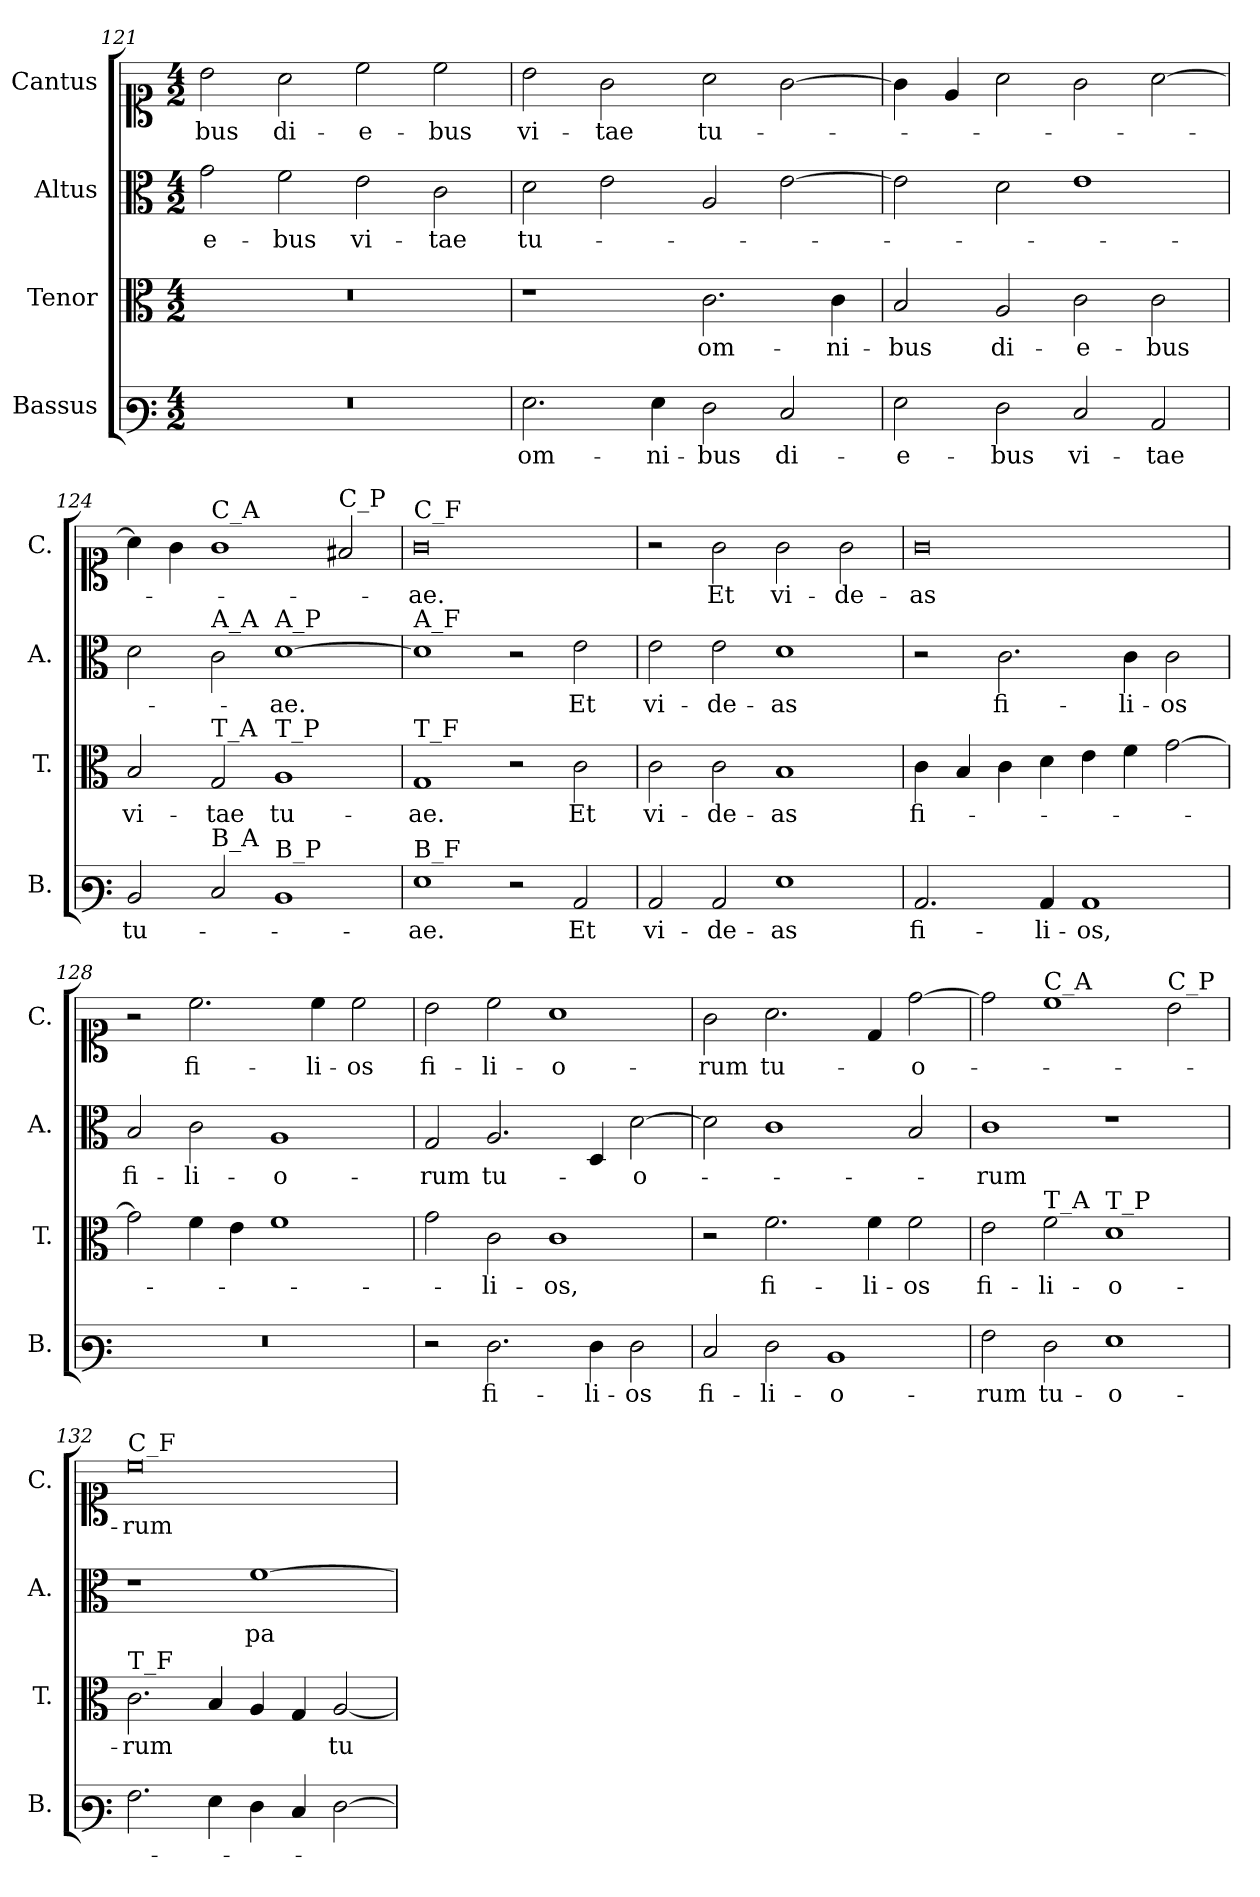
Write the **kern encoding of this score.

**kern	**text	**kern	**text	**kern	**text	**kern	**text
*part4	*part4	*part3	*part3	*part2	*part2	*part1	*part1
*staff4	*staff4	*staff3	*staff3	*staff2	*staff2	*staff1	*staff1
*I"Bassus	*	*I"Tenor	*	*I"Altus	*	*I"Cantus	*
*I'B.	*	*I'T.	*	*I'A.	*	*I'C.	*
*clefF3	*	*clefC3	*	*clefC3	*	*clefC1	*
*k[]	*	*k[]	*	*k[]	*	*k[]	*
*M4/2	*	*M4/2	*	*M4/2	*	*M4/2	*
=121	=121	=121	=121	=121	=121	=121	=121
!LO:N:vis=1	!	!LO:N:vis=1	!	!	!	!	!
0r	.	0r	.	2g\	-e-	2b\	-bus
.	.	.	.	2f\	-bus	2a\	di-
.	.	.	.	2e\	vi-	2cc\	-e-
.	.	.	.	2c\	-tae	2cc\	-bus
!!LO:LB:g=z
=122	=122	=122	=122	=122	=122	=122	=122
2.G\	om-	1r	.	2d\	tu-	2b\	vi-
.	.	.	.	2e\	.	2g\	-tae
4G\	ni-	.	.	.	.	.	.
2F\	-bus	2.c\	om-	2A/	.	2a\	tu-
2E/	di-	.	.	[2e\	.	[2g\	.
.	.	4c\	-ni-	.	.	.	.
=123	=123	=123	=123	=123	=123	=123	=123
2G\	-e-	2B/	-bus	2e\]	.	4g\]	.
.	.	.	.	.	.	4e/	.
2F\	-bus	2A/	di-	2d\	.	2a\	.
2E/	vi-	2c\	-e-	1e	.	2g\	.
2C/	-tae	2c\	-bus	.	.	[2a\	.
=124	=124	=124	=124	=124	=124	=124	=124
2D/	tu-	2B/	vi-	2d\	.	4a\]	.
.	.	.	.	.	.	4g\	.
!	!	!	!	!	!	!LO:TX:a:t=C_A	!
!	!	!	!	!LO:TX:a:t=A_A	!	!	!
!	!	!LO:TX:a:t=T_A	!	!	!	!	!
!LO:TX:a:t=B_A	!	!	!	!	!	!	!
2E/	.	2G/	-tae	2c\	.	1g	.
!	!	!	!	!LO:TX:a:t=A_P	!	!	!
!	!	!LO:TX:a:t=T_P	!	!	!	!	!
!LO:TX:a:t=B_P	!	!	!	!	!	!	!
1D	.	1A	tu-	[1d	-ae.	.	.
!	!	!	!	!	!	!LO:TX:a:t=C_P	!
.	.	.	.	.	.	2f#X/	.
=125	=125	=125	=125	=125	=125	=125	=125
!	!	!	!	!	!	!LO:TX:a:t=C_F	!
!	!	!	!	!LO:TX:a:t=A_F	!	!	!
!	!	!LO:TX:a:t=T_F	!	!	!	!	!
!LO:TX:a:t=B_F	!	!	!	!	!	!	!
1G	-ae.	1G	-ae.	1d]	.	0g	-ae.
2r	.	2r	.	2r	.	.	.
2C/	Et	2c\	Et	2e\	Et	.	.
=126	=126	=126	=126	=126	=126	=126	=126
2C/	vi-	2c\	vi-	2e\	vi-	2r	.
2C/	-de-	2c\	-de-	2e\	-de-	2g\	Et
1G	-as	1B	-as	1d	-as	2g\	vi-
.	.	.	.	.	.	2g\	-de-
!!LO:PB:g=z
=127	=127	=127	=127	=127	=127	=127	=127
2.C/	fi-	4c\	fi-	2r	.	0g	-as
.	.	4B/	.	.	.	.	.
.	.	4c\	.	2.c\	fi-	.	.
4C/	-li-	4d\	.	.	.	.	.
1C	-os,	4e\	.	.	.	.	.
.	.	4f\	.	4c\	-li-	.	.
.	.	[2g\	.	2c\	-os	.	.
=128	=128	=128	=128	=128	=128	=128	=128
!LO:N:vis=1	!	!	!	!	!	!	!
0r	.	2g\]	.	2B/	fi-	2r	.
.	.	4f\	.	2c\	-li-	2.cc\	fi-
.	.	4e\	.	.	.	.	.
.	.	1f	.	1A	-o-	.	.
.	.	.	.	.	.	4cc\	-li-
.	.	.	.	.	.	2cc\	-os
=129	=129	=129	=129	=129	=129	=129	=129
2r	.	2g\	.	2G/	-rum	2b\	fi-
2.F\	fi-	2c\	-li-	2.A/	tu-	2cc\	-li-
.	.	1c	-os,	.	.	1a	-o-
4F\	-li-	.	.	4D/	.	.	.
2F\	-os	.	.	[2d\	-o-	.	.
=130	=130	=130	=130	=130	=130	=130	=130
2E/	fi-	2r	.	2d\]	.	2g\	-rum
2F\	-li-	2.f\	fi-	1c	.	2.a\	tu-
1D	-o-	.	.	.	.	.	.
.	.	4f\	-li-	.	.	4d/	.
.	.	2f\	-os	2B/	.	[2dd\	-o-
!!LO:LB:g=z
=131	=131	=131	=131	=131	=131	=131	=131
2A\	-rum	2e\	fi-	1c	-rum	2dd\]	.
!	!	!	!	!	!	!LO:TX:a:t=C_A	!
!	!	!LO:TX:a:t=T_A	!	!	!	!	!
2F\	tu-	2f\	-li-	.	.	1cc	.
!	!	!LO:TX:a:t=T_P	!	!	!	!	!
1G	-o-	1d	-o-	1r	.	.	.
!	!	!	!	!	!	!LO:TX:a:t=C_P	!
.	.	.	.	.	.	2b\	.
=132	=132	=132	=132	=132	=132	=132	=132
!	!	!	!	!	!	!LO:TX:a:t=C_F	!
!	!	!LO:TX:a:t=T_F	!	!	!	!	!
2.A\	.	2.c\	-rum	1r	.	0cc	-rum
4G\	.	4B/	.	.	.	.	.
4F\	.	4A/	.	[1f	pa-	.	.
4E/	.	4G/	.	.	.	.	.
[2F\	.	[2A/	tu-	.	.	.	.
=	=	=	=	=	=	=	=
*-	*-	*-	*-	*-	*-	*-	*-
